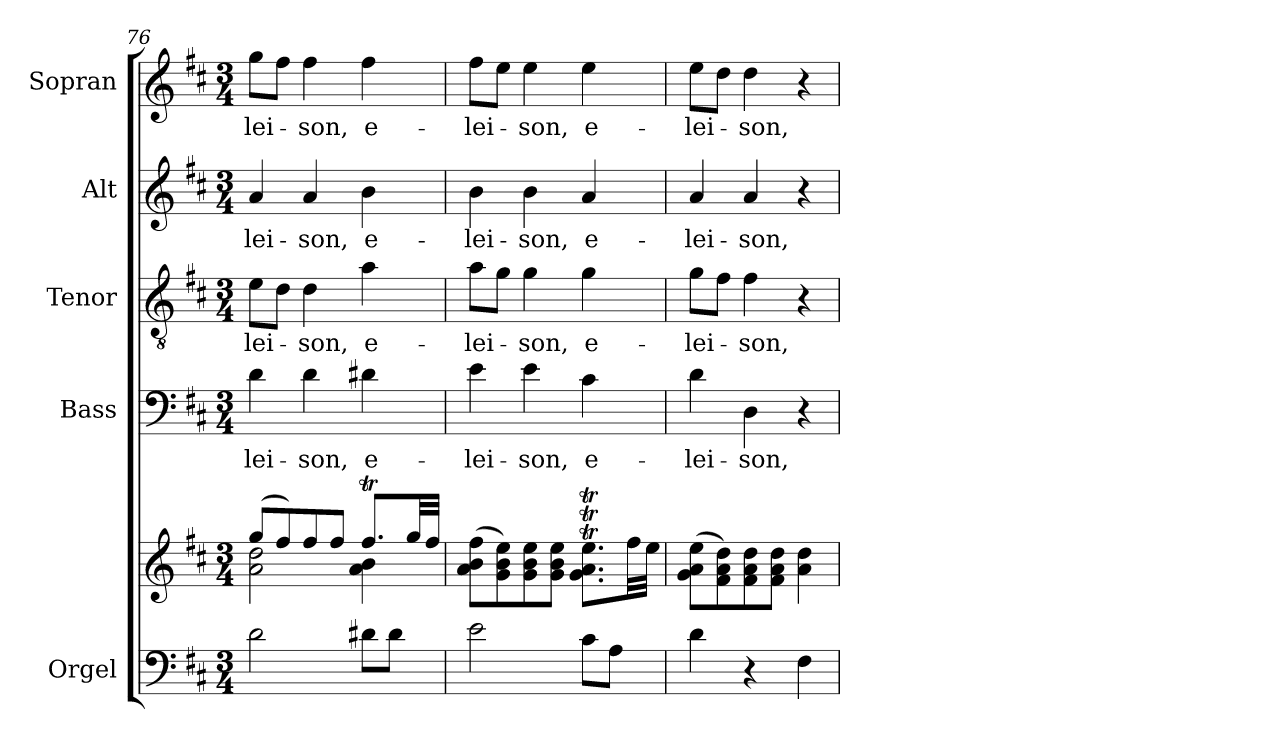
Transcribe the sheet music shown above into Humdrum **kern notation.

**kern	**kern	**kern	**text	**kern	**text	**kern	**text	**kern	**text
*part5	*part5	*part4	*part4	*part3	*part3	*part2	*part2	*part1	*part1
*staff6	*staff5	*staff4	*staff4	*staff3	*staff3	*staff2	*staff2	*staff1	*staff1
*I"Orgel	*	*I"Bass	*	*I"Tenor	*	*I"Alt	*	*I"Sopran	*
*I'Org.	*	*I'B.	*	*I'T.	*	*I'A.	*	*I'S.	*
*clefF4	*clefG2	*clefF4	*	*clefGv2	*	*clefG2	*	*clefG2	*
*k[f#c#]	*k[f#c#]	*k[f#c#]	*	*k[f#c#]	*	*k[f#c#]	*	*k[f#c#]	*
*D:	*D:	*D:	*	*D:	*	*D:	*	*D:	*
*M3/4	*M3/4	*M3/4	*	*M3/4	*	*M3/4	*	*M3/4	*
=76	=76	=76	=76	=76	=76	=76	=76	=76	=76
*	*^	*	*	*	*	*	*	*	*
!	!	!	!	!LO:LY:b	!	!LO:LY:b	!	!LO:LY:b	!	!LO:LY:b
2d\	(>8gg/L	2a\ 2dd\	4d\	-lei-	8e\L	-lei-	4a/	-lei-	8gg\L	-lei-
.	8ff#/)	.	.	.	8d\J	.	.	.	8ff#\J	.
!	!	!	!	!LO:LY:b	!	!LO:LY:b	!	!LO:LY:b	!	!LO:LY:b
.	8ff#/	.	4d\	-son,	4d\	-son,	4a/	-son,	4ff#\	-son,
.	8ff#/J	.	.	.	.	.	.	.	.	.
!	!	!	!	!LO:LY:b	!	!LO:LY:b	!	!LO:LY:b	!	!LO:LY:b
8d#X\L	8.ff#t/L	4a\ 4b\	4d#X\	e-	4a\	e-	4b\	e-	4ff#\	e-
8d#\J	.	.	.	.	.	.	.	.	.	.
.	32gg/LL	.	.	.	.	.	.	.	.	.
.	32ff#/JJJ	.	.	.	.	.	.	.	.	.
*	*v	*v	*	*	*	*	*	*	*	*
=77	=77	=77	=77	=77	=77	=77	=77	=77	=77
!	!	!	!LO:LY:b	!	!LO:LY:b	!	!LO:LY:b	!	!LO:LY:b
2e\	(>8a\ 8b\ 8ff#\L	4e\	-lei-	8a\L	-lei-	4b\	-lei-	8ff#\L	-lei-
.	8g\ 8b\ 8ee\)	.	.	8g\J	.	.	.	8ee\J	.
!	!	!	!LO:LY:b	!	!LO:LY:b	!	!LO:LY:b	!	!LO:LY:b
.	8g\ 8b\ 8ee\	4e\	-son,	4g\	-son,	4b\	-son,	4ee\	-son,
.	8g\ 8b\ 8ee\J	.	.	.	.	.	.	.	.
!	!	!	!LO:LY:b	!	!LO:LY:b	!	!LO:LY:b	!	!LO:LY:b
8c#\L	8.g\T 8.a\T 8.ee\TL	4c#\	e-	4g\	e-	4a/	e-	4ee\	e-
8A\J	.	.	.	.	.	.	.	.	.
.	32ff#\LL	.	.	.	.	.	.	.	.
.	32ee\JJJ	.	.	.	.	.	.	.	.
!!LO:LB:g=z
=78	=78	=78	=78	=78	=78	=78	=78	=78	=78
!	!	!	!LO:LY:b	!	!LO:LY:b	!	!LO:LY:b	!	!LO:LY:b
4d\	(>8g\ 8a\ 8ee\L	4d\	-lei-	8g\L	-lei-	4a/	-lei-	8ee\L	-lei-
.	8f#\ 8a\ 8dd\)	.	.	8f#\J	.	.	.	8dd\J	.
!	!	!	!LO:LY:b	!	!LO:LY:b	!	!LO:LY:b	!	!LO:LY:b
4r	8f#\ 8a\ 8dd\	4D\	-son,	4f#\	-son,	4a/	-son,	4dd\	-son,
.	8f#\ 8a\ 8dd\J	.	.	.	.	.	.	.	.
4F#\	4a\ 4dd\	4r	.	4r	.	4r	.	4r	.
=	=	=	=	=	=	=	=	=	=
*-	*-	*-	*-	*-	*-	*-	*-	*-	*-
